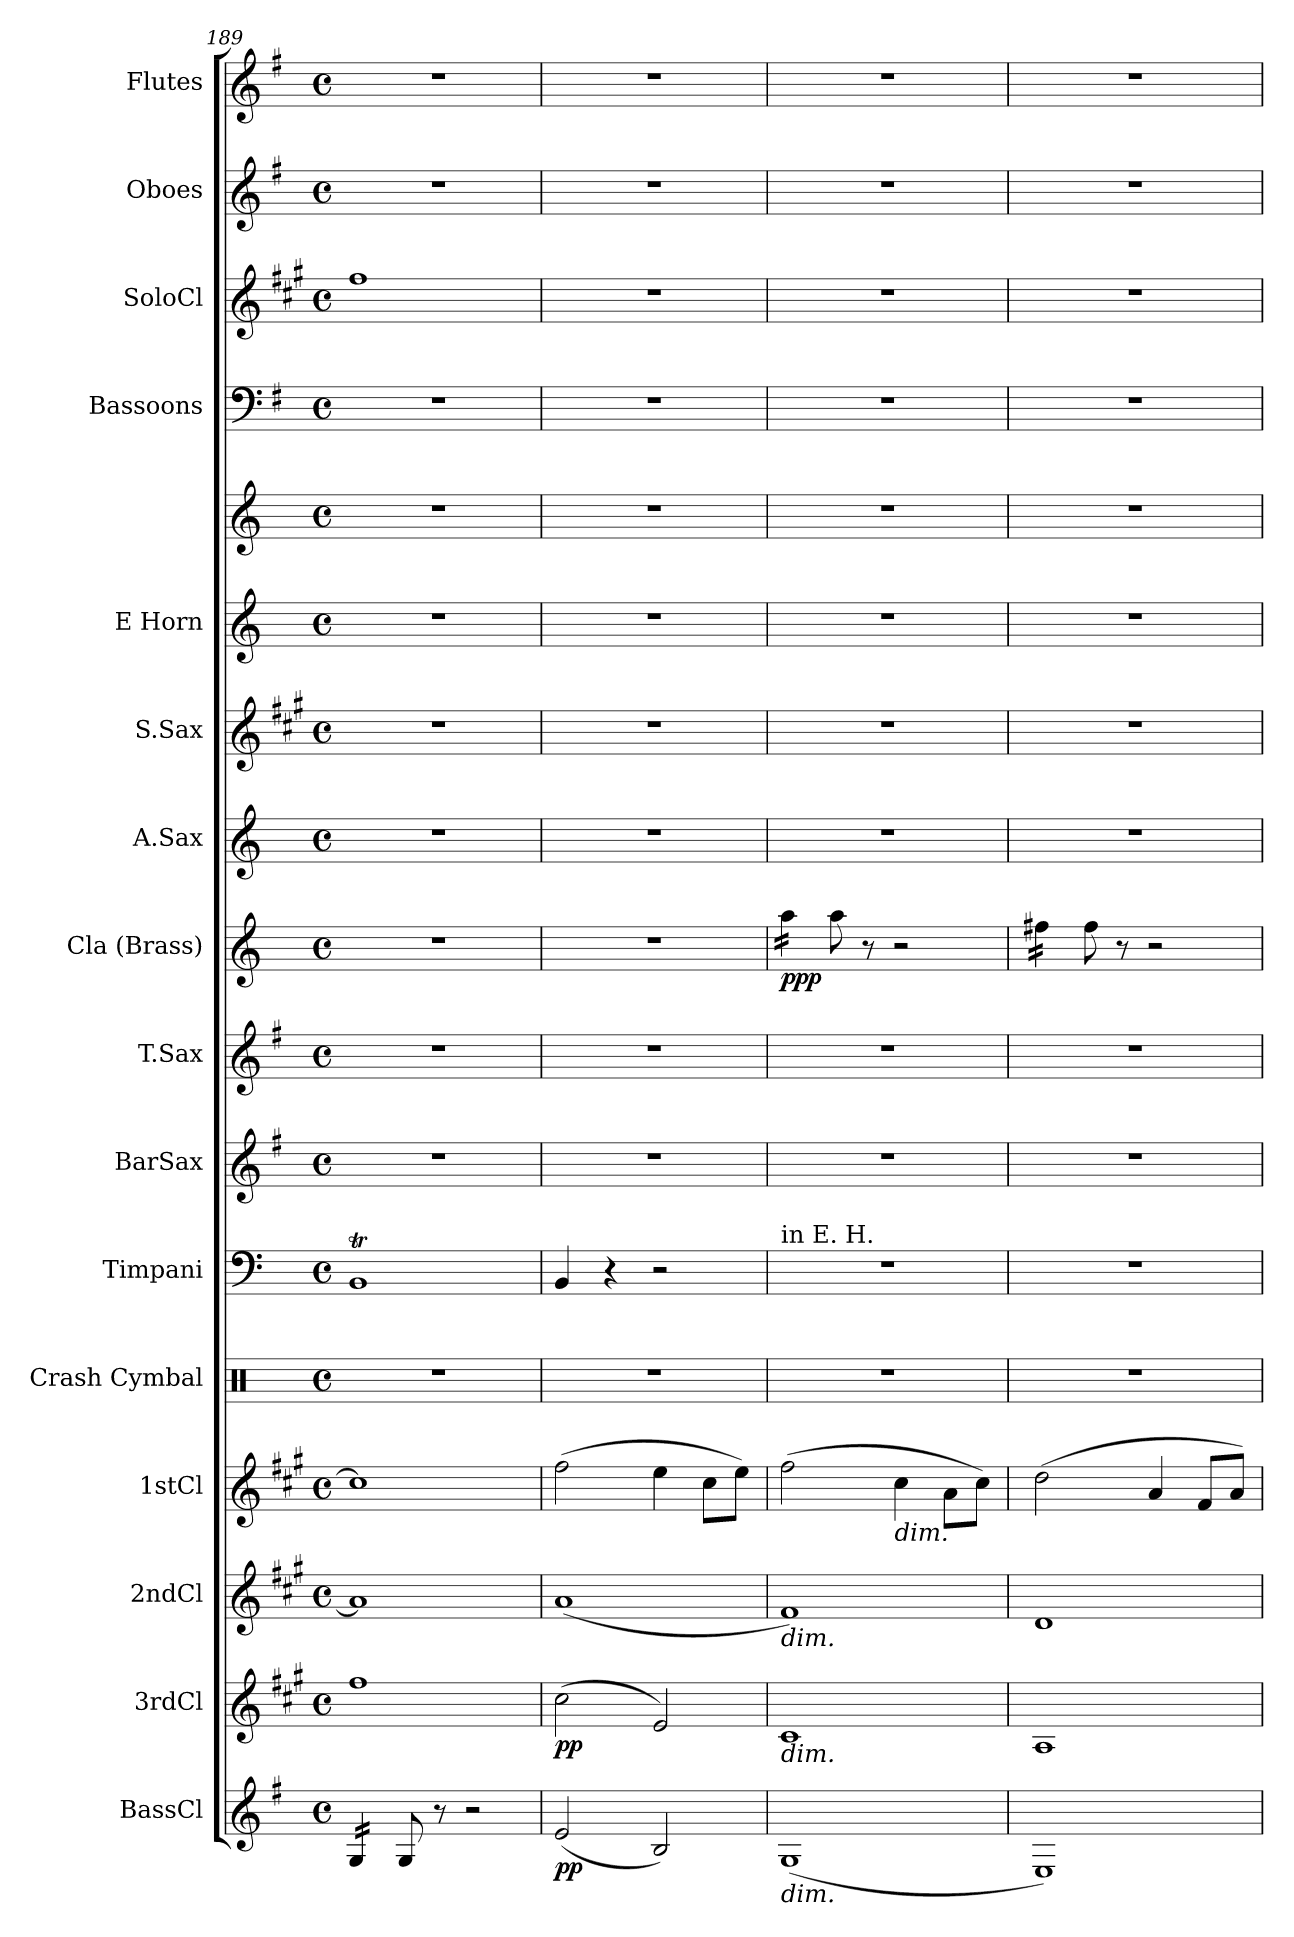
**kern	**dynam	**kern	**dynam	**kern	**kern	**kern	**kern	**kern	**kern	**kern	**dynam	**kern	**kern	**kern	**kern	**kern	**kern	**kern	**kern
*part16	*part16	*part15	*part15	*part14	*part13	*part12	*part11	*part10	*part9	*part8	*part8	*part7	*part6	*part5	*part5	*part4	*part3	*part2	*part1
*staff17	*staff17	*staff16	*staff16	*staff15	*staff14	*staff13	*staff12	*staff11	*staff10	*staff9	*staff9	*staff8	*staff7	*staff6	*staff5	*staff4	*staff3	*staff2	*staff1
*I"BassCl	*	*I"3rdCl	*	*I"2ndCl	*I"1stCl	*I"Crash Cymbal	*I"Timpani	*I"BarSax	*I"T.Sax	*I"Cla (Brass)	*	*I"A.Sax	*I"S.Sax	*I"E Horn	*	*I"Bassoons	*I"SoloCl	*I"Oboes	*I"Flutes
*I'BassCl	*	*I'3rdCl	*	*I'2ndCl	*I'1stCl	*I'Cr. Cym.	*I'Timp.	*I'Bar. Sax.	*I'T. Sax.	*I'Cla(Brass)	*	*I'A. Sax	*I'S. Sax.	*I'E Hn.	*	*I'Bsn.	*I'SoloCl	*I'Ob.	*I'Fl.
*clefG2	*	*clefG2	*	*clefG2	*clefG2	*clefX	*clefF4	*clefG2	*clefG2	*clefG2	*	*clefG2	*clefG2	*clefG2	*clefG2	*clefF4	*clefG2	*clefG2	*clefG2
*ITrd8c14	*	*ITrd1c2	*	*ITrd1c2	*ITrd1c2	*	*	*ITrd12c21	*ITrd8c14	*ITrd1c2	*	*ITrd5c9	*ITrd1c2	*ITrd5c8	*ITrd5c8	*	*ITrd1c2	*	*
*k[f#]	*	*k[f#]	*	*k[f#]	*k[f#]	*k[]	*k[]	*k[f#]	*k[f#]	*k[b-e-]	*	*k[b-e-a-]	*k[f#]	*k[f#c#g#d#]	*k[f#c#g#d#]	*k[f#]	*k[f#]	*k[f#]	*k[f#]
*M4/4	*	*M4/4	*	*M4/4	*M4/4	*M4/4	*M4/4	*M4/4	*M4/4	*M4/4	*	*M4/4	*M4/4	*M4/4	*M4/4	*M4/4	*M4/4	*M4/4	*M4/4
*met(c)	*	*met(c)	*	*met(c)	*met(c)	*met(c)	*met(c)	*met(c)	*met(c)	*met(c)	*	*met(c)	*met(c)	*met(c)	*met(c)	*met(c)	*met(c)	*met(c)	*met(c)
=189	=189	=189	=189	=189	=189	=189	=189	=189	=189	=189	=189	=189	=189	=189	=189	=189	=189	=189	=189
*tremolo	*	*	*	*	*	*	*	*	*	*	*	*	*	*	*	*	*	*	*
16GG/LL	.	1ee	.	1g]	1b]	1r	1BBt	1r	1r	1r	.	1r	1r	1r	1r	1r	1ee	1r	1r
16GG/	.	.	.	.	.	.	.	.	.	.	.	.	.	.	.	.	.	.	.
16GG/	.	.	.	.	.	.	.	.	.	.	.	.	.	.	.	.	.	.	.
16GG/JJ	.	.	.	.	.	.	.	.	.	.	.	.	.	.	.	.	.	.	.
*Xtremolo	*	*	*	*	*	*	*	*	*	*	*	*	*	*	*	*	*	*	*
8GG/	.	.	.	.	.	.	.	.	.	.	.	.	.	.	.	.	.	.	.
8r	.	.	.	.	.	.	.	.	.	.	.	.	.	.	.	.	.	.	.
2r	.	.	.	.	.	.	.	.	.	.	.	.	.	.	.	.	.	.	.
=190	=190	=190	=190	=190	=190	=190	=190	=190	=190	=190	=190	=190	=190	=190	=190	=190	=190	=190	=190
!	!LO:DY:b	!	!LO:DY:b	!	!	!	!	!	!	!	!	!	!	!	!	!	!	!	!
(<2E/	pp	(>2b\	pp	(<1g	(>2ee\	1r	4BB/	1r	1r	1r	.	1r	1r	1r	1r	1r	1r	1r	1r
.	.	.	.	.	.	.	4r	.	.	.	.	.	.	.	.	.	.	.	.
2BB/)	.	2d/)	.	.	4dd\	.	2r	.	.	.	.	.	.	.	.	.	.	.	.
.	.	.	.	.	8b\L	.	.	.	.	.	.	.	.	.	.	.	.	.	.
.	.	.	.	.	8dd\J)	.	.	.	.	.	.	.	.	.	.	.	.	.	.
=191	=191	=191	=191	=191	=191	=191	=191	=191	=191	=191	=191	=191	=191	=191	=191	=191	=191	=191	=191
!	!	!	!	!	!	!	!LO:TX:a:t=in E. H.	!	!	!	!	!	!	!	!	!	!	!	!
!	!	!	!	!LO:TX:b:i:t=dim.	!	!	!	!	!	!	!	!	!	!	!	!	!	!	!
!	!	!LO:TX:b:i:t=dim.	!	!	!	!	!	!	!	!	!	!	!	!	!	!	!	!	!
!LO:TX:b:i:t=dim.	!	!	!	!	!	!	!	!	!	!	!	!	!	!	!	!	!	!	!
!	!	!	!	!	!	!	!	!	!	!	!LO:DY:b	!	!	!	!	!	!	!	!
*	*	*	*	*	*	*	*	*	*	*tremolo	*	*	*	*	*	*	*	*	*
(<1GG	.	1B	.	1e)	(>2ee\	1r	1r	1r	1r	16gg\LL	ppp	1r	1r	1r	1r	1r	1r	1r	1r
.	.	.	.	.	.	.	.	.	.	16gg\	.	.	.	.	.	.	.	.	.
.	.	.	.	.	.	.	.	.	.	16gg\	.	.	.	.	.	.	.	.	.
.	.	.	.	.	.	.	.	.	.	16gg\JJ	.	.	.	.	.	.	.	.	.
*	*	*	*	*	*	*	*	*	*	*Xtremolo	*	*	*	*	*	*	*	*	*
.	.	.	.	.	.	.	.	.	.	8gg\	.	.	.	.	.	.	.	.	.
.	.	.	.	.	.	.	.	.	.	8r	.	.	.	.	.	.	.	.	.
!	!	!	!	!	!LO:TX:b:i:t=dim.	!	!	!	!	!	!	!	!	!	!	!	!	!	!
.	.	.	.	.	4b\	.	.	.	.	2r	.	.	.	.	.	.	.	.	.
.	.	.	.	.	8g\L	.	.	.	.	.	.	.	.	.	.	.	.	.	.
.	.	.	.	.	8b\J)	.	.	.	.	.	.	.	.	.	.	.	.	.	.
=192	=192	=192	=192	=192	=192	=192	=192	=192	=192	=192	=192	=192	=192	=192	=192	=192	=192	=192	=192
*	*	*	*	*	*	*	*	*	*	*tremolo	*	*	*	*	*	*	*	*	*
1EE)	.	1G	.	1c	(>2cc\	1r	1r	1r	1r	16een\LL	.	1r	1r	1r	1r	1r	1r	1r	1r
.	.	.	.	.	.	.	.	.	.	16een\	.	.	.	.	.	.	.	.	.
.	.	.	.	.	.	.	.	.	.	16een\	.	.	.	.	.	.	.	.	.
.	.	.	.	.	.	.	.	.	.	16een\JJ	.	.	.	.	.	.	.	.	.
*	*	*	*	*	*	*	*	*	*	*Xtremolo	*	*	*	*	*	*	*	*	*
.	.	.	.	.	.	.	.	.	.	8ee\	.	.	.	.	.	.	.	.	.
.	.	.	.	.	.	.	.	.	.	8r	.	.	.	.	.	.	.	.	.
.	.	.	.	.	4g/	.	.	.	.	2r	.	.	.	.	.	.	.	.	.
.	.	.	.	.	8e/L	.	.	.	.	.	.	.	.	.	.	.	.	.	.
.	.	.	.	.	8g/J)	.	.	.	.	.	.	.	.	.	.	.	.	.	.
=	=	=	=	=	=	=	=	=	=	=	=	=	=	=	=	=	=	=	=
*-	*-	*-	*-	*-	*-	*-	*-	*-	*-	*-	*-	*-	*-	*-	*-	*-	*-	*-	*-
